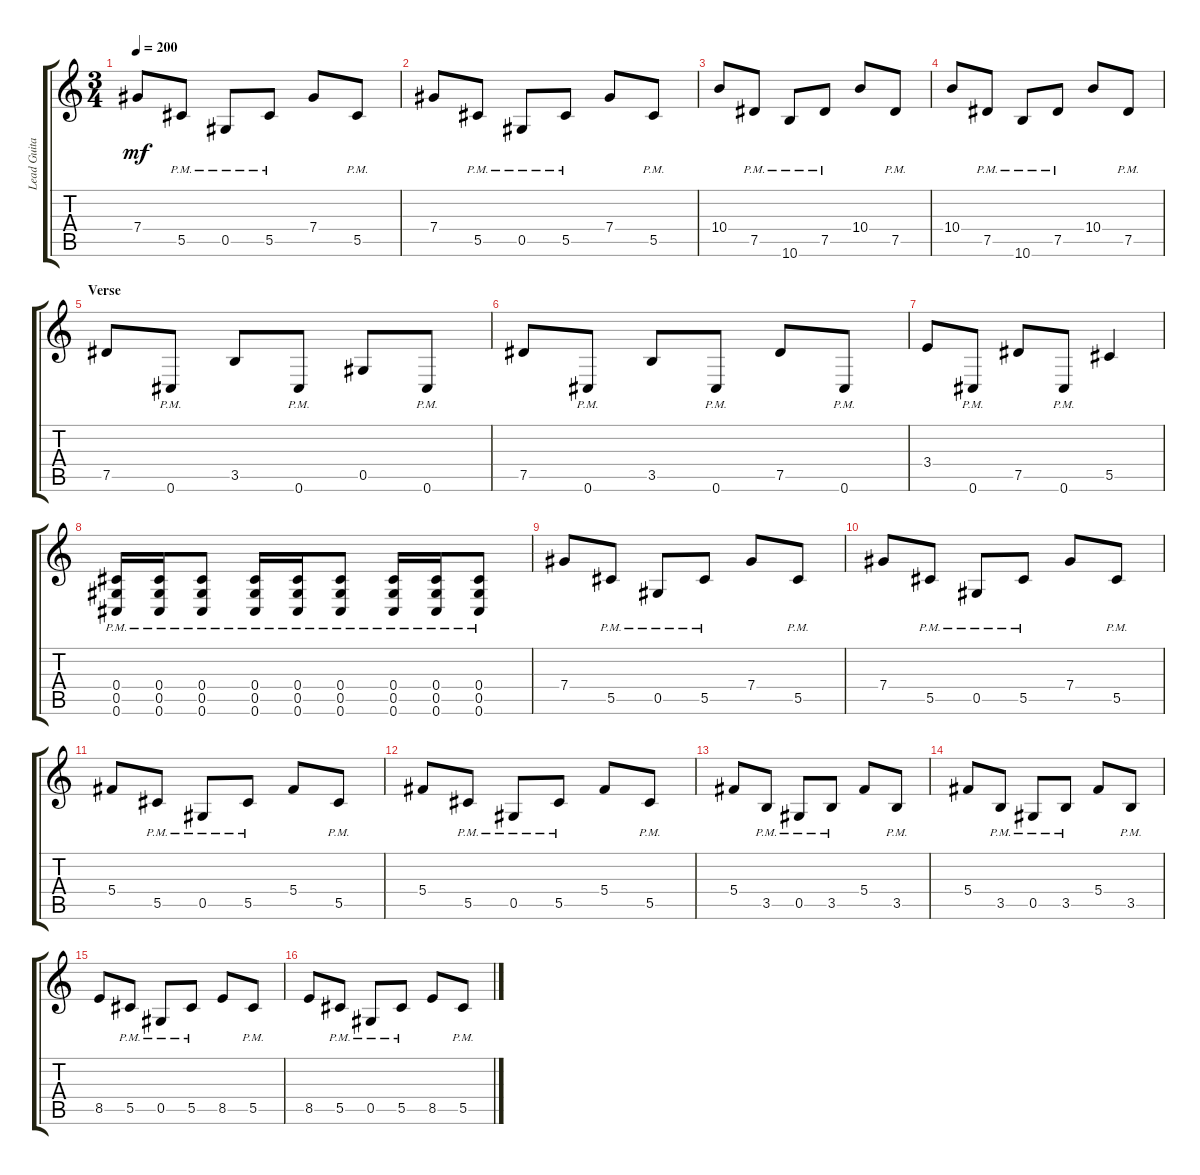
\track ("Lead Guitar" "Lead Guita") {instrument distortionguitar}
\staff {score tabs}
\tuning (Eb4 Bb3 Gb3 Db3 Ab2 Db2) {hide}
\ts (3 4)
\tempo 200
\clef g2
\ks c
7.4.8{dy mf} 5.5{pm}.8 0.5{pm}.8 5.5{pm}.8 7.4.8 5.5{pm}.8 |
7.4.8 5.5{pm}.8 0.5{pm}.8 5.5{pm}.8 7.4.8 5.5{pm}.8 |
10.4.8 7.5{pm}.8 10.6{pm}.8 7.5{pm}.8 10.4.8 7.5{pm}.8 |
10.4.8 7.5{pm}.8 10.6{pm}.8 7.5{pm}.8 10.4.8 7.5{pm}.8 |
\section ("" "Verse")
7.5.8 0.6{pm}.8 3.5.8 0.6{pm}.8 0.5.8 0.6{pm}.8 |
7.5.8 0.6{pm}.8 3.5.8 0.6{pm}.8 7.5.8 0.6{pm}.8 |
3.4.8 0.6{pm}.8 7.5.8 0.6{pm}.8 5.5.4 |
(0.4{pm} 0.5{pm} 0.6{pm}).16 (0.4{pm} 0.5{pm} 0.6{pm}).16 (0.4{pm} 0.5{pm} 0.6{pm}).8 (0.4{pm} 0.5{pm} 0.6{pm}).16 (0.4{pm} 0.5{pm} 0.6{pm}).16 (0.4{pm} 0.5{pm} 0.6{pm}).8 (0.4{pm} 0.5{pm} 0.6{pm}).16 (0.4{pm} 0.5{pm} 0.6{pm}).16 (0.4{pm} 0.5{pm} 0.6{pm}).8 |
7.4.8 5.5{pm}.8 0.5{pm}.8 5.5{pm}.8 7.4.8 5.5{pm}.8 |
7.4.8 5.5{pm}.8 0.5{pm}.8 5.5{pm}.8 7.4.8 5.5{pm}.8 |
5.4.8 5.5{pm}.8 0.5{pm}.8 5.5{pm}.8 5.4.8 5.5{pm}.8 |
5.4.8 5.5{pm}.8 0.5{pm}.8 5.5{pm}.8 5.4.8 5.5{pm}.8 |
5.4.8 3.5{pm}.8 0.5{pm}.8 3.5{pm}.8 5.4.8 3.5{pm}.8 |
5.4.8 3.5{pm}.8 0.5{pm}.8 3.5{pm}.8 5.4.8 3.5{pm}.8 |
8.5.8 5.5{pm}.8 0.5{pm}.8 5.5{pm}.8 8.5.8 5.5{pm}.8 |
8.5.8 5.5{pm}.8 0.5{pm}.8 5.5{pm}.8 8.5.8 5.5{pm}.8
